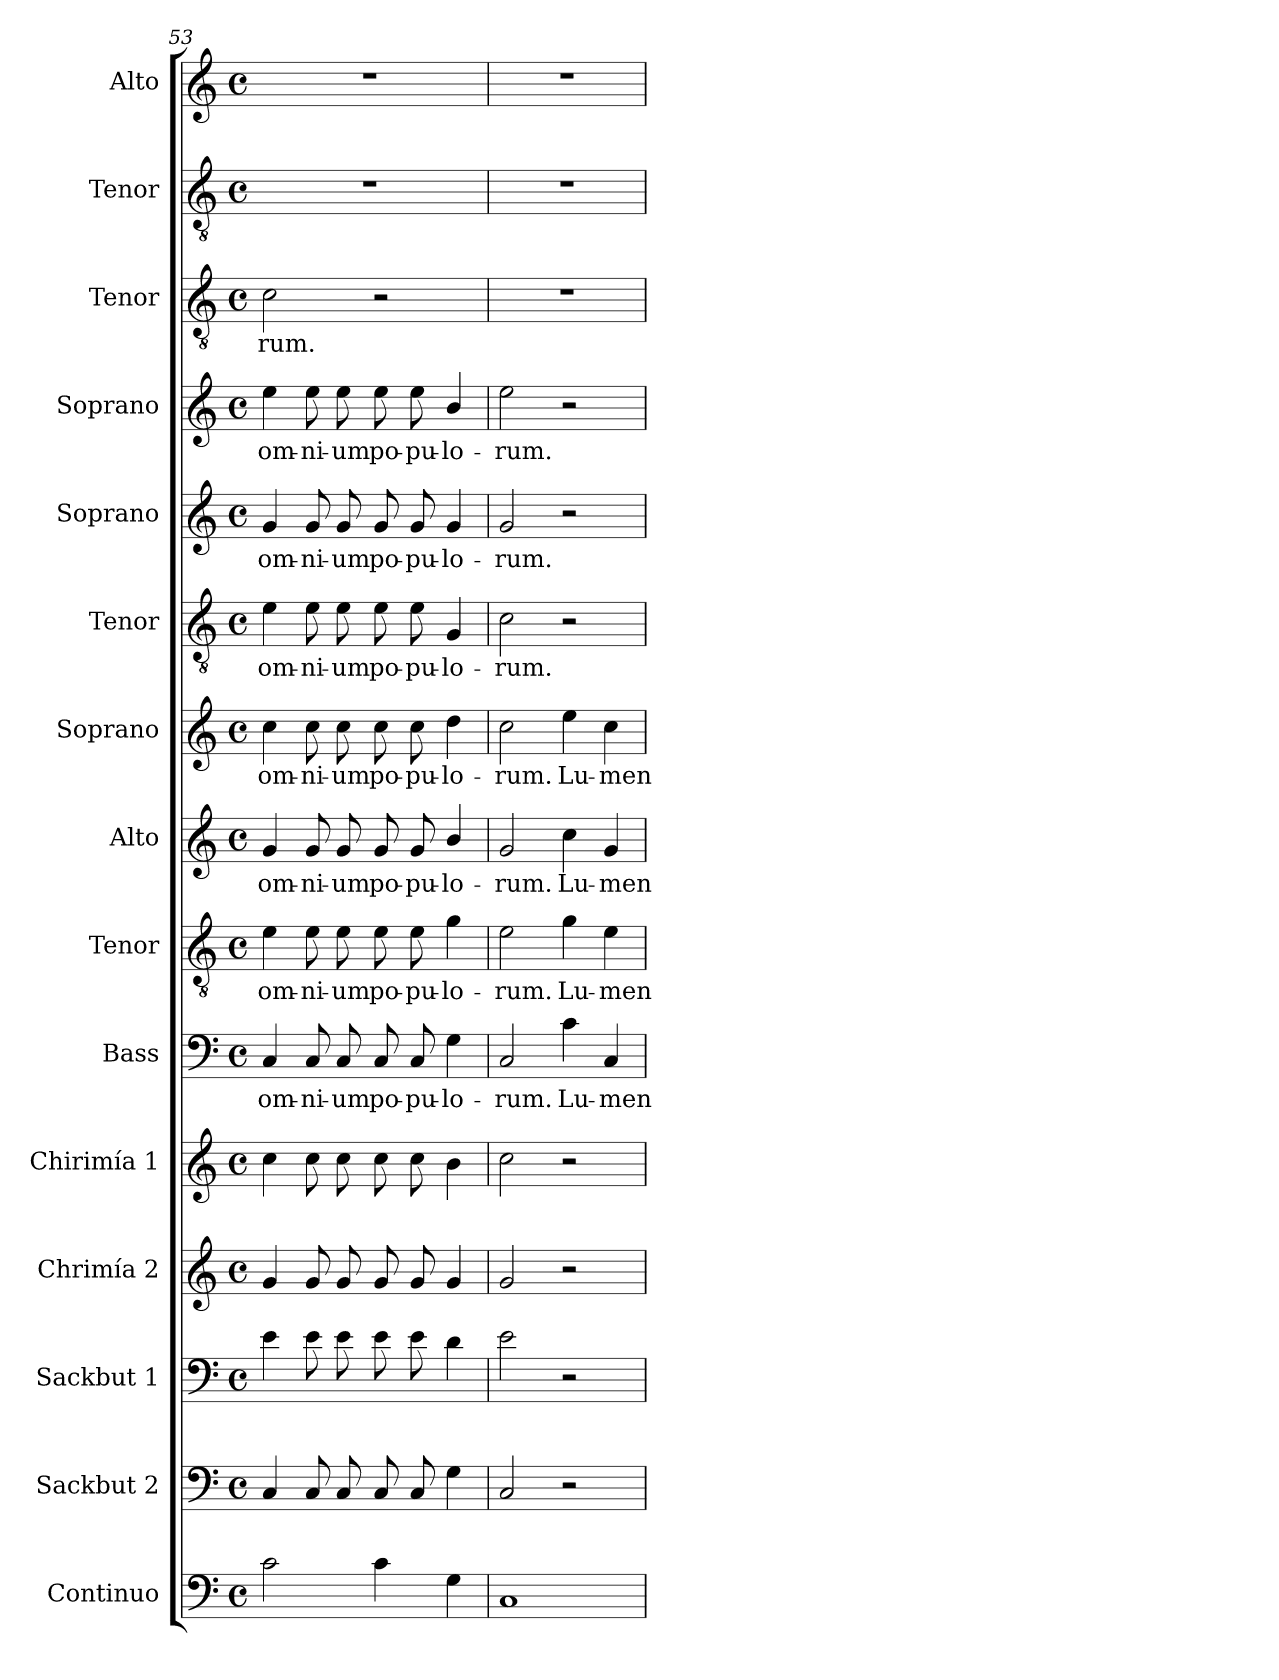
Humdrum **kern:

**kern	**kern	**kern	**kern	**kern	**kern	**text	**kern	**text	**kern	**text	**kern	**text	**kern	**text	**kern	**text	**kern	**text	**kern	**text	**kern	**kern
*part15	*part14	*part13	*part12	*part11	*part10	*part10	*part9	*part9	*part8	*part8	*part7	*part7	*part6	*part6	*part5	*part5	*part4	*part4	*part3	*part3	*part2	*part1
*staff15	*staff14	*staff13	*staff12	*staff11	*staff10	*staff10	*staff9	*staff9	*staff8	*staff8	*staff7	*staff7	*staff6	*staff6	*staff5	*staff5	*staff4	*staff4	*staff3	*staff3	*staff2	*staff1
*I"Continuo	*I"Sackbut 2	*I"Sackbut 1	*I"Chrimía 2	*I"Chirimía 1	*I"Bass	*	*I"Tenor	*	*I"Alto	*	*I"Soprano	*	*I"Tenor	*	*I"Soprano	*	*I"Soprano	*	*I"Tenor	*	*I"Tenor	*I"Alto
*I'Cont.	*I'Sckbt 2.	*I'Sckbt 1.	*I'Ch2.	*I'Ch1.	*I'B.	*	*I'T.	*	*I'A.	*	*I'S.	*	*I'T.	*	*I'S.	*	*I'S.	*	*I'T.	*	*I'T.	*I'A.
*clefF4	*clefF4	*clefF4	*clefG2	*clefG2	*clefF4	*	*clefGv2	*	*clefG2	*	*clefG2	*	*clefGv2	*	*clefG2	*	*clefG2	*	*clefGv2	*	*clefGv2	*clefG2
*	*	*	*	*	*	*	*ITrd7c12	*	*	*	*	*	*ITrd7c12	*	*	*	*	*	*ITrd7c12	*	*ITrd7c12	*
*k[]	*k[]	*k[]	*k[]	*k[]	*k[]	*	*k[]	*	*k[]	*	*k[]	*	*k[]	*	*k[]	*	*k[]	*	*k[]	*	*k[]	*k[]
*C:	*C:	*C:	*C:	*C:	*C:	*	*C:	*	*C:	*	*C:	*	*C:	*	*C:	*	*C:	*	*C:	*	*C:	*C:
*M4/4	*M4/4	*M4/4	*M4/4	*M4/4	*M4/4	*	*M4/4	*	*M4/4	*	*M4/4	*	*M4/4	*	*M4/4	*	*M4/4	*	*M4/4	*	*M4/4	*M4/4
*met(c)	*met(c)	*met(c)	*met(c)	*met(c)	*met(c)	*	*met(c)	*	*met(c)	*	*met(c)	*	*met(c)	*	*met(c)	*	*met(c)	*	*met(c)	*	*met(c)	*met(c)
=53	=53	=53	=53	=53	=53	=53	=53	=53	=53	=53	=53	=53	=53	=53	=53	=53	=53	=53	=53	=53	=53	=53
!	!	!	!	!	!	!LO:LY:b:color=#000000	!	!	!	!	!	!	!	!	!	!	!	!	!	!	!	!
!	!	!	!	!	!	!	!	!LO:LY:b:color=#000000	!	!	!	!	!	!	!	!	!	!	!	!	!	!
!	!	!	!	!	!	!	!	!	!	!LO:LY:b:color=#000000	!	!	!	!	!	!	!	!	!	!	!	!
!	!	!	!	!	!	!	!	!	!	!	!	!LO:LY:b:color=#000000	!	!	!	!	!	!	!	!	!	!
!	!	!	!	!	!	!	!	!	!	!	!	!	!	!LO:LY:b:color=#000000	!	!	!	!	!	!	!	!
!	!	!	!	!	!	!	!	!	!	!	!	!	!	!	!	!LO:LY:b:color=#000000	!	!	!	!	!	!
!	!	!	!	!	!	!	!	!	!	!	!	!	!	!	!	!	!	!LO:LY:b:color=#000000	!	!	!	!
!	!	!	!	!	!	!	!	!	!	!	!	!	!	!	!	!	!	!	!	!LO:LY:b:color=#000000	!	!
2ci\	4Ci/	4ei\	4gi/	4cci\	4Ci/	om-	4Ei\	om-	4gi/	om-	4cci\	om-	4Ei\	om-	4gi/	om-	4eei\	om-	2Ci\	-rum.	1r	1r
!	!	!	!	!	!	!LO:LY:b:color=#000000	!	!	!	!	!	!	!	!	!	!	!	!	!	!	!	!
!	!	!	!	!	!	!	!	!LO:LY:b:color=#000000	!	!	!	!	!	!	!	!	!	!	!	!	!	!
!	!	!	!	!	!	!	!	!	!	!LO:LY:b:color=#000000	!	!	!	!	!	!	!	!	!	!	!	!
!	!	!	!	!	!	!	!	!	!	!	!	!LO:LY:b:color=#000000	!	!	!	!	!	!	!	!	!	!
!	!	!	!	!	!	!	!	!	!	!	!	!	!	!LO:LY:b:color=#000000	!	!	!	!	!	!	!	!
!	!	!	!	!	!	!	!	!	!	!	!	!	!	!	!	!LO:LY:b:color=#000000	!	!	!	!	!	!
!	!	!	!	!	!	!	!	!	!	!	!	!	!	!	!	!	!	!LO:LY:b:color=#000000	!	!	!	!
.	8Ci/	8ei\	8gi/	8cci\	8Ci/	-ni-	8Ei\	-ni-	8gi/	-ni-	8cci\	-ni-	8Ei\	-ni-	8gi/	-ni-	8eei\	-ni-	.	.	.	.
!	!	!	!	!	!	!LO:LY:b:color=#000000	!	!	!	!	!	!	!	!	!	!	!	!	!	!	!	!
!	!	!	!	!	!	!	!	!LO:LY:b:color=#000000	!	!	!	!	!	!	!	!	!	!	!	!	!	!
!	!	!	!	!	!	!	!	!	!	!LO:LY:b:color=#000000	!	!	!	!	!	!	!	!	!	!	!	!
!	!	!	!	!	!	!	!	!	!	!	!	!LO:LY:b:color=#000000	!	!	!	!	!	!	!	!	!	!
!	!	!	!	!	!	!	!	!	!	!	!	!	!	!LO:LY:b:color=#000000	!	!	!	!	!	!	!	!
!	!	!	!	!	!	!	!	!	!	!	!	!	!	!	!	!LO:LY:b:color=#000000	!	!	!	!	!	!
!	!	!	!	!	!	!	!	!	!	!	!	!	!	!	!	!	!	!LO:LY:b:color=#000000	!	!	!	!
.	8Ci/	8ei\	8gi/	8cci\	8Ci/	-um	8Ei\	-um	8gi/	-um	8cci\	-um	8Ei\	-um	8gi/	-um	8eei\	-um	.	.	.	.
!	!	!	!	!	!	!LO:LY:b:color=#000000	!	!	!	!	!	!	!	!	!	!	!	!	!	!	!	!
!	!	!	!	!	!	!	!	!LO:LY:b:color=#000000	!	!	!	!	!	!	!	!	!	!	!	!	!	!
!	!	!	!	!	!	!	!	!	!	!LO:LY:b:color=#000000	!	!	!	!	!	!	!	!	!	!	!	!
!	!	!	!	!	!	!	!	!	!	!	!	!LO:LY:b:color=#000000	!	!	!	!	!	!	!	!	!	!
!	!	!	!	!	!	!	!	!	!	!	!	!	!	!LO:LY:b:color=#000000	!	!	!	!	!	!	!	!
!	!	!	!	!	!	!	!	!	!	!	!	!	!	!	!	!LO:LY:b:color=#000000	!	!	!	!	!	!
!	!	!	!	!	!	!	!	!	!	!	!	!	!	!	!	!	!	!LO:LY:b:color=#000000	!	!	!	!
4ci\	8Ci/	8ei\	8gi/	8cci\	8Ci/	po-	8Ei\	po-	8gi/	po-	8cci\	po-	8Ei\	po-	8gi/	po-	8eei\	po-	2r	.	.	.
!	!	!	!	!	!	!LO:LY:b:color=#000000	!	!	!	!	!	!	!	!	!	!	!	!	!	!	!	!
!	!	!	!	!	!	!	!	!LO:LY:b:color=#000000	!	!	!	!	!	!	!	!	!	!	!	!	!	!
!	!	!	!	!	!	!	!	!	!	!LO:LY:b:color=#000000	!	!	!	!	!	!	!	!	!	!	!	!
!	!	!	!	!	!	!	!	!	!	!	!	!LO:LY:b:color=#000000	!	!	!	!	!	!	!	!	!	!
!	!	!	!	!	!	!	!	!	!	!	!	!	!	!LO:LY:b:color=#000000	!	!	!	!	!	!	!	!
!	!	!	!	!	!	!	!	!	!	!	!	!	!	!	!	!LO:LY:b:color=#000000	!	!	!	!	!	!
!	!	!	!	!	!	!	!	!	!	!	!	!	!	!	!	!	!	!LO:LY:b:color=#000000	!	!	!	!
.	8Ci/	8ei\	8gi/	8cci\	8Ci/	-pu-	8Ei\	-pu-	8gi/	-pu-	8cci\	-pu-	8Ei\	-pu-	8gi/	-pu-	8eei\	-pu-	.	.	.	.
!	!	!	!	!	!	!LO:LY:b:color=#000000	!	!	!	!	!	!	!	!	!	!	!	!	!	!	!	!
!	!	!	!	!	!	!	!	!LO:LY:b:color=#000000	!	!	!	!	!	!	!	!	!	!	!	!	!	!
!	!	!	!	!	!	!	!	!	!	!LO:LY:b:color=#000000	!	!	!	!	!	!	!	!	!	!	!	!
!	!	!	!	!	!	!	!	!	!	!	!	!LO:LY:b:color=#000000	!	!	!	!	!	!	!	!	!	!
!	!	!	!	!	!	!	!	!	!	!	!	!	!	!LO:LY:b:color=#000000	!	!	!	!	!	!	!	!
!	!	!	!	!	!	!	!	!	!	!	!	!	!	!	!	!LO:LY:b:color=#000000	!	!	!	!	!	!
!	!	!	!	!	!	!	!	!	!	!	!	!	!	!	!	!	!	!LO:LY:b:color=#000000	!	!	!	!
4Gi\	4Gi\	4di\	4gi/	4bi\	4Gi\	-lo-	4Gi\	-lo-	4bi/	-lo-	4ddi\	-lo-	4GGi/	-lo-	4gi/	-lo-	4bi/	-lo-	.	.	.	.
=54	=54	=54	=54	=54	=54	=54	=54	=54	=54	=54	=54	=54	=54	=54	=54	=54	=54	=54	=54	=54	=54	=54
!	!	!	!	!	!	!LO:LY:b:color=#000000	!	!	!	!	!	!	!	!	!	!	!	!	!	!	!	!
!	!	!	!	!	!	!	!	!LO:LY:b:color=#000000	!	!	!	!	!	!	!	!	!	!	!	!	!	!
!	!	!	!	!	!	!	!	!	!	!LO:LY:b:color=#000000	!	!	!	!	!	!	!	!	!	!	!	!
!	!	!	!	!	!	!	!	!	!	!	!	!LO:LY:b:color=#000000	!	!	!	!	!	!	!	!	!	!
!	!	!	!	!	!	!	!	!	!	!	!	!	!	!LO:LY:b:color=#000000	!	!	!	!	!	!	!	!
!	!	!	!	!	!	!	!	!	!	!	!	!	!	!	!	!LO:LY:b:color=#000000	!	!	!	!	!	!
!	!	!	!	!	!	!	!	!	!	!	!	!	!	!	!	!	!	!LO:LY:b:color=#000000	!	!	!	!
1Ci	2Ci/	2ei\	2gi/	2cci\	2Ci/	-rum.	2Ei\	-rum.	2gi/	-rum.	2cci\	-rum.	2Ci\	-rum.	2gi/	-rum.	2eei\	-rum.	1r	.	1r	1r
!	!	!	!	!	!	!LO:LY:b:color=#000000	!	!	!	!	!	!	!	!	!	!	!	!	!	!	!	!
!	!	!	!	!	!	!	!	!LO:LY:b:color=#000000	!	!	!	!	!	!	!	!	!	!	!	!	!	!
!	!	!	!	!	!	!	!	!	!	!LO:LY:b:color=#000000	!	!	!	!	!	!	!	!	!	!	!	!
!	!	!	!	!	!	!	!	!	!	!	!	!LO:LY:b:color=#000000	!	!	!	!	!	!	!	!	!	!
.	2r	2r	2r	2r	4ci\	Lu-	4Gi\	Lu-	4cci\	Lu-	4eei\	Lu-	2r	.	2r	.	2r	.	.	.	.	.
!	!	!	!	!	!	!LO:LY:b:color=#000000	!	!	!	!	!	!	!	!	!	!	!	!	!	!	!	!
!	!	!	!	!	!	!	!	!LO:LY:b:color=#000000	!	!	!	!	!	!	!	!	!	!	!	!	!	!
!	!	!	!	!	!	!	!	!	!	!LO:LY:b:color=#000000	!	!	!	!	!	!	!	!	!	!	!	!
!	!	!	!	!	!	!	!	!	!	!	!	!LO:LY:b:color=#000000	!	!	!	!	!	!	!	!	!	!
.	.	.	.	.	4Ci/	-men	4Ei\	-men	4gi/	-men	4cci\	-men	.	.	.	.	.	.	.	.	.	.
=	=	=	=	=	=	=	=	=	=	=	=	=	=	=	=	=	=	=	=	=	=	=
*-	*-	*-	*-	*-	*-	*-	*-	*-	*-	*-	*-	*-	*-	*-	*-	*-	*-	*-	*-	*-	*-	*-
